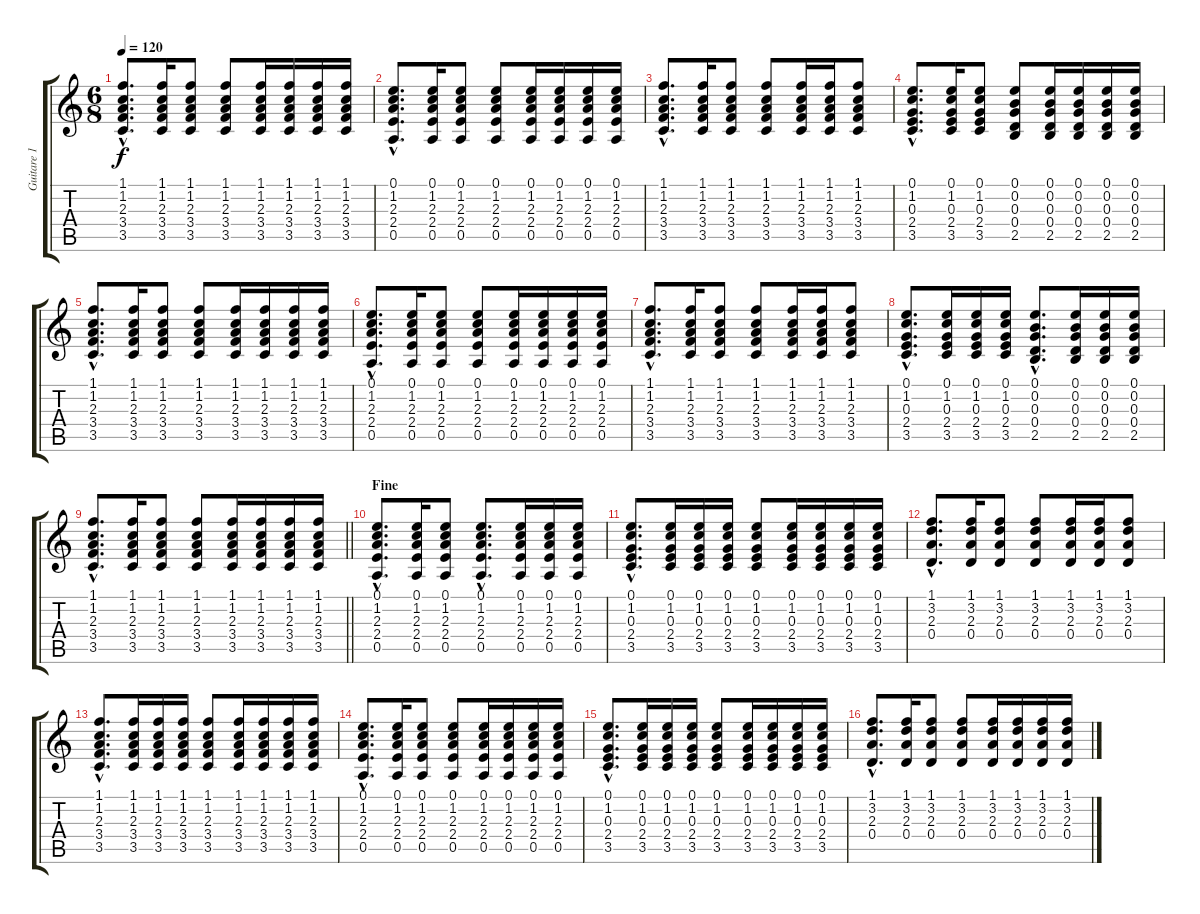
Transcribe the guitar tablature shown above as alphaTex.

\track ("Guitare 1" "Guitare 1") {instrument acousticguitarsteel}
\staff {score tabs}
\tuning (E4 B3 G3 D3 A2 E2) {hide}
\ts (6 8)
\tempo 120
\clef g2
\ks c
(1.1{hac} 1.2{hac} 2.3{hac} 3.4{hac} 3.5{hac}).8{d dy f} (1.1 1.2 2.3 3.4 3.5).16 (1.1 1.2 2.3 3.4 3.5).8 (1.1 1.2 2.3 3.4 3.5).8 (1.1 1.2 2.3 3.4 3.5).16 (1.1 1.2 2.3 3.4 3.5).16 (1.1 1.2 2.3 3.4 3.5).16 (1.1 1.2 2.3 3.4 3.5).16 |
(0.1{hac} 1.2{hac} 2.3{hac} 2.4{hac} 0.5{hac}).8{d} (0.1 1.2 2.3 2.4 0.5).16 (0.1 1.2 2.3 2.4 0.5).8 (0.1 1.2 2.3 2.4 0.5).8 (0.1 1.2 2.3 2.4 0.5).16 (0.1 1.2 2.3 2.4 0.5).16 (0.1 1.2 2.3 2.4 0.5).16 (0.1 1.2 2.3 2.4 0.5).16 |
(1.1{hac} 1.2{hac} 2.3{hac} 3.4{hac} 3.5{hac}).8{d} (1.1 1.2 2.3 3.4 3.5).16 (1.1 1.2 2.3 3.4 3.5).8 (1.1 1.2 2.3 3.4 3.5).8 (1.1 1.2 2.3 3.4 3.5).16 (1.1 1.2 2.3 3.4 3.5).16 (1.1 1.2 2.3 3.4 3.5).8 |
(0.1{hac} 1.2{hac} 0.3{hac} 2.4{hac} 3.5{hac}).8{d} (0.1 1.2 0.3 2.4 3.5).16 (0.1 1.2 0.3 2.4 3.5).8 (0.1 0.2 0.3 0.4 2.5).8 (0.1 0.2 0.3 0.4 2.5).16 (0.1 0.2 0.3 0.4 2.5).16 (0.1 0.2 0.3 0.4 2.5).16 (0.1 0.2 0.3 0.4 2.5).16 |
(1.1{hac} 1.2{hac} 2.3{hac} 3.4{hac} 3.5{hac}).8{d} (1.1 1.2 2.3 3.4 3.5).16 (1.1 1.2 2.3 3.4 3.5).8 (1.1 1.2 2.3 3.4 3.5).8 (1.1 1.2 2.3 3.4 3.5).16 (1.1 1.2 2.3 3.4 3.5).16 (1.1 1.2 2.3 3.4 3.5).16 (1.1 1.2 2.3 3.4 3.5).16 |
(0.1{hac} 1.2{hac} 2.3{hac} 2.4{hac} 0.5{hac}).8{d} (0.1 1.2 2.3 2.4 0.5).16 (0.1 1.2 2.3 2.4 0.5).8 (0.1 1.2 2.3 2.4 0.5).8 (0.1 1.2 2.3 2.4 0.5).16 (0.1 1.2 2.3 2.4 0.5).16 (0.1 1.2 2.3 2.4 0.5).16 (0.1 1.2 2.3 2.4 0.5).16 |
(1.1{hac} 1.2{hac} 2.3{hac} 3.4{hac} 3.5{hac}).8{d} (1.1 1.2 2.3 3.4 3.5).16 (1.1 1.2 2.3 3.4 3.5).8 (1.1 1.2 2.3 3.4 3.5).8 (1.1 1.2 2.3 3.4 3.5).16 (1.1 1.2 2.3 3.4 3.5).16 (1.1 1.2 2.3 3.4 3.5).8 |
(0.1{hac} 1.2{hac} 0.3{hac} 2.4{hac} 3.5{hac}).8{d} (0.1 1.2 0.3 2.4 3.5).16 (0.1 1.2 0.3 2.4 3.5).16 (0.1 1.2 0.3 2.4 3.5).16 (0.1{hac} 0.2{hac} 0.3{hac} 0.4{hac} 2.5{hac}).8{d} (0.1 0.2 0.3 0.4 2.5).16 (0.1 0.2 0.3 0.4 2.5).16 (0.1 0.2 0.3 0.4 2.5).16 |
\barLineRight lightlight
(1.1{hac} 1.2{hac} 2.3{hac} 3.4{hac} 3.5{hac}).8{d} (1.1 1.2 2.3 3.4 3.5).16 (1.1 1.2 2.3 3.4 3.5).8 (1.1 1.2 2.3 3.4 3.5).8 (1.1 1.2 2.3 3.4 3.5).16 (1.1 1.2 2.3 3.4 3.5).16 (1.1 1.2 2.3 3.4 3.5).16 (1.1 1.2 2.3 3.4 3.5).16 |
\section ("" "Fine")
(0.1{hac} 1.2{hac} 2.3{hac} 2.4{hac} 0.5{hac}).8{d} (0.1 1.2 2.3 2.4 0.5).16 (0.1 1.2 2.3 2.4 0.5).8 (0.1{hac} 1.2{hac} 2.3{hac} 2.4{hac} 0.5{hac}).8{d} (0.1 1.2 2.3 2.4 0.5).16 (0.1 1.2 2.3 2.4 0.5).16 (0.1 1.2 2.3 2.4 0.5).16 |
(0.1{hac} 1.2{hac} 0.3{hac} 2.4{hac} 3.5{hac}).8{d} (0.1 1.2 0.3 2.4 3.5).16 (0.1 1.2 0.3 2.4 3.5).16 (0.1 1.2 0.3 2.4 3.5).16 (0.1 1.2 0.3 2.4 3.5).8 (0.1 1.2 0.3 2.4 3.5).16 (0.1 1.2 0.3 2.4 3.5).16 (0.1 1.2 0.3 2.4 3.5).16 (0.1 1.2 0.3 2.4 3.5).16 |
(1.1{hac} 3.2{hac} 2.3{hac} 0.4{hac}).8{d} (1.1 3.2 2.3 0.4).16 (1.1 3.2 2.3 0.4).8 (1.1 3.2 2.3 0.4).8 (1.1 3.2 2.3 0.4).16 (1.1 3.2 2.3 0.4).16 (1.1 3.2 2.3 0.4).8 |
(1.1{hac} 1.2{hac} 2.3{hac} 3.4{hac} 3.5{hac}).8{d} (1.1 1.2 2.3 3.4 3.5).16 (1.1 1.2 2.3 3.4 3.5).16 (1.1 1.2 2.3 3.4 3.5).16 (1.1 1.2 2.3 3.4 3.5).8 (1.1 1.2 2.3 3.4 3.5).16 (1.1 1.2 2.3 3.4 3.5).16 (1.1 1.2 2.3 3.4 3.5).16 (1.1 1.2 2.3 3.4 3.5).16 |
(0.1{hac} 1.2{hac} 2.3{hac} 2.4{hac} 0.5{hac}).8{d} (0.1 1.2 2.3 2.4 0.5).16 (0.1 1.2 2.3 2.4 0.5).8 (0.1 1.2 2.3 2.4 0.5).8 (0.1 1.2 2.3 2.4 0.5).16 (0.1 1.2 2.3 2.4 0.5).16 (0.1 1.2 2.3 2.4 0.5).16 (0.1 1.2 2.3 2.4 0.5).16 |
(0.1{hac} 1.2{hac} 0.3{hac} 2.4{hac} 3.5{hac}).8{d} (0.1 1.2 0.3 2.4 3.5).16 (0.1 1.2 0.3 2.4 3.5).16 (0.1 1.2 0.3 2.4 3.5).16 (0.1 1.2 0.3 2.4 3.5).8 (0.1 1.2 0.3 2.4 3.5).16 (0.1 1.2 0.3 2.4 3.5).16 (0.1 1.2 0.3 2.4 3.5).16 (0.1 1.2 0.3 2.4 3.5).16 |
(1.1{hac} 3.2{hac} 2.3{hac} 0.4{hac}).8{d} (1.1 3.2 2.3 0.4).16 (1.1 3.2 2.3 0.4).8 (1.1 3.2 2.3 0.4).8 (1.1 3.2 2.3 0.4).16 (1.1 3.2 2.3 0.4).16 (1.1 3.2 2.3 0.4).16 (1.1 3.2 2.3 0.4).16
